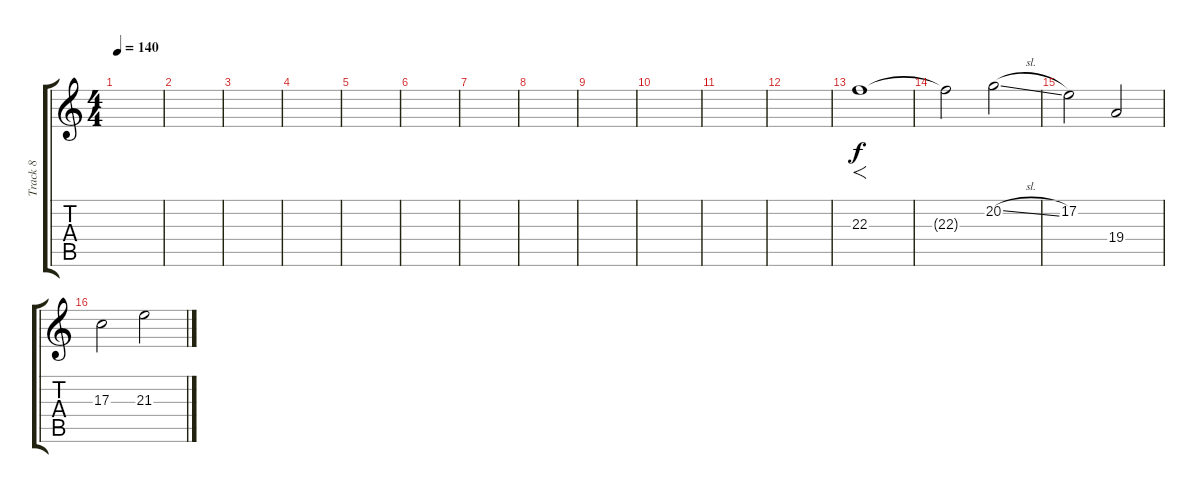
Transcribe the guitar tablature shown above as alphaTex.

\track ("Track 8" "Track 8") {instrument violin}
\staff {score tabs}
\tuning (E4 B3 G3 D3 A2 E2) {hide}
\ts (4 4)
\tempo 140
\clef g2
\ks c
|
|
|
|
|
|
|
|
|
|
|
|
22.3.1{f} |
22.3{t}.2 20.2{sl}.2 |
17.2.2 19.4.2 |
17.3.2 21.3.2
